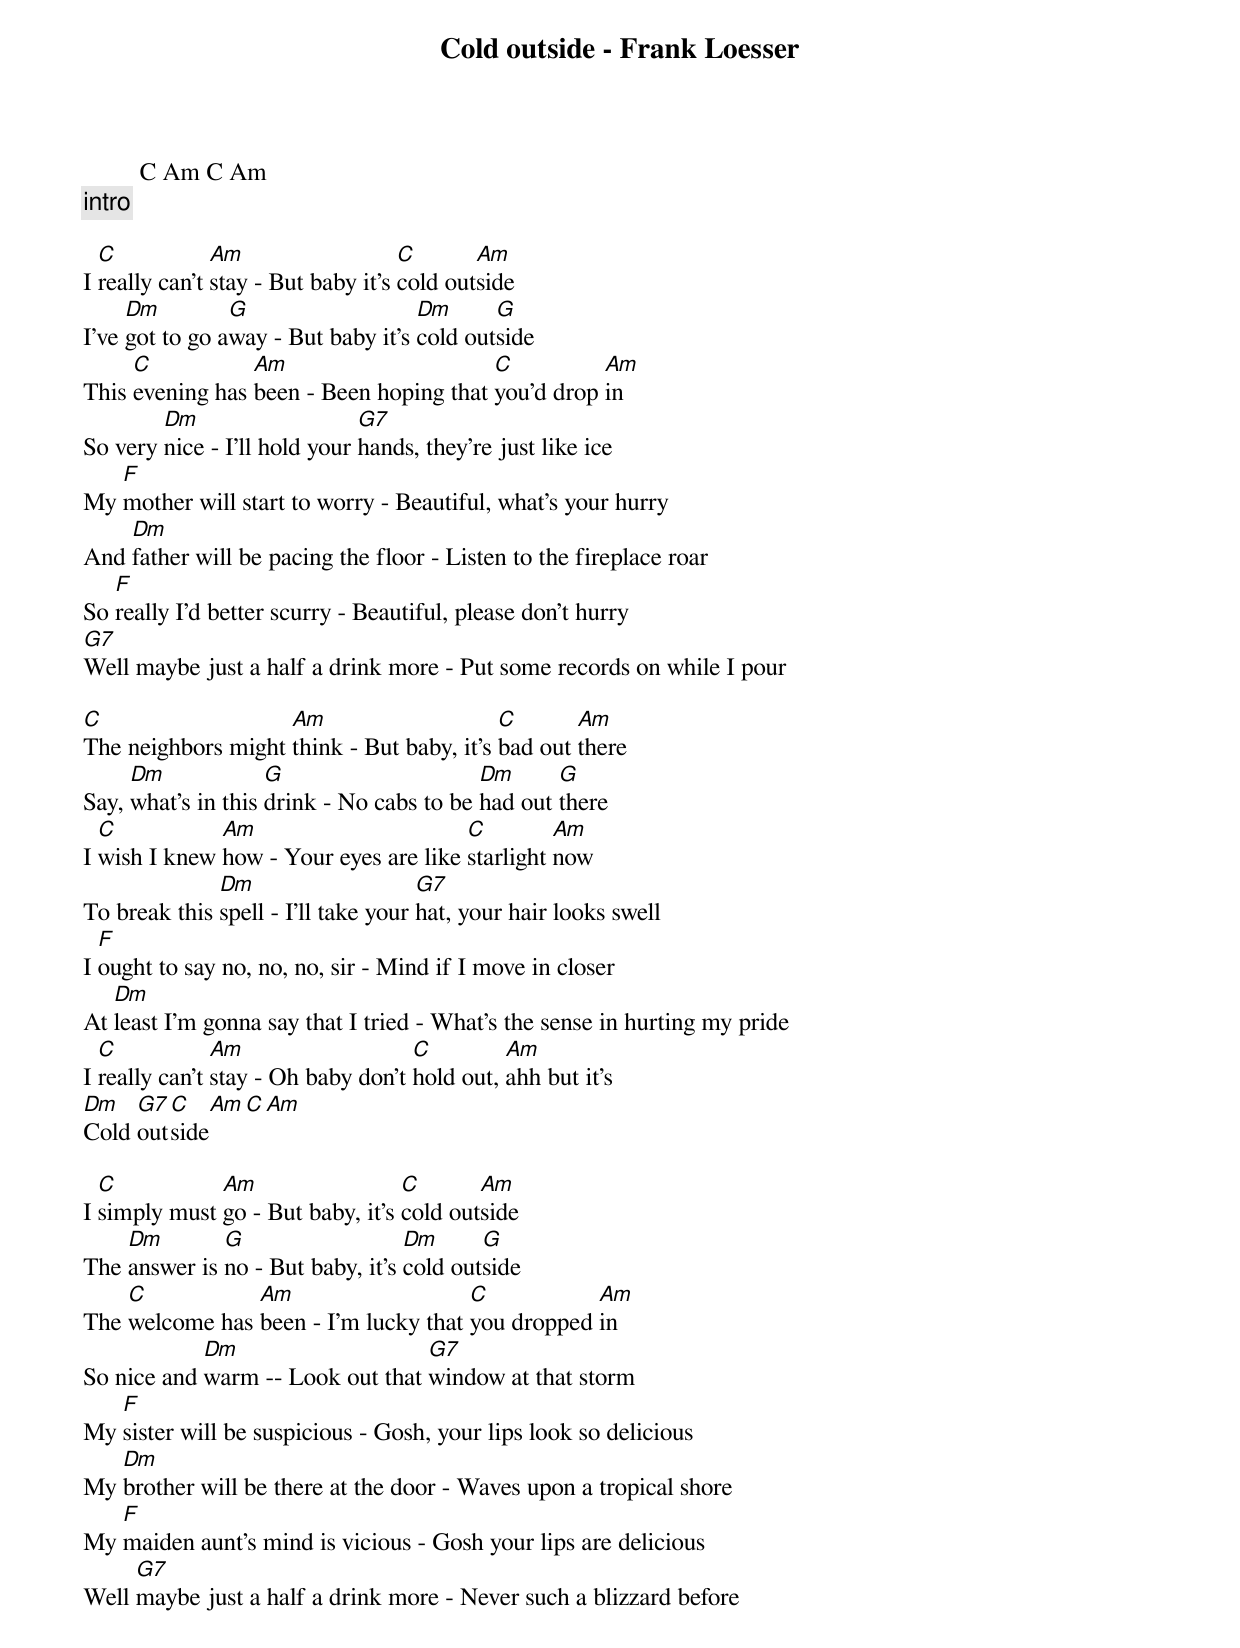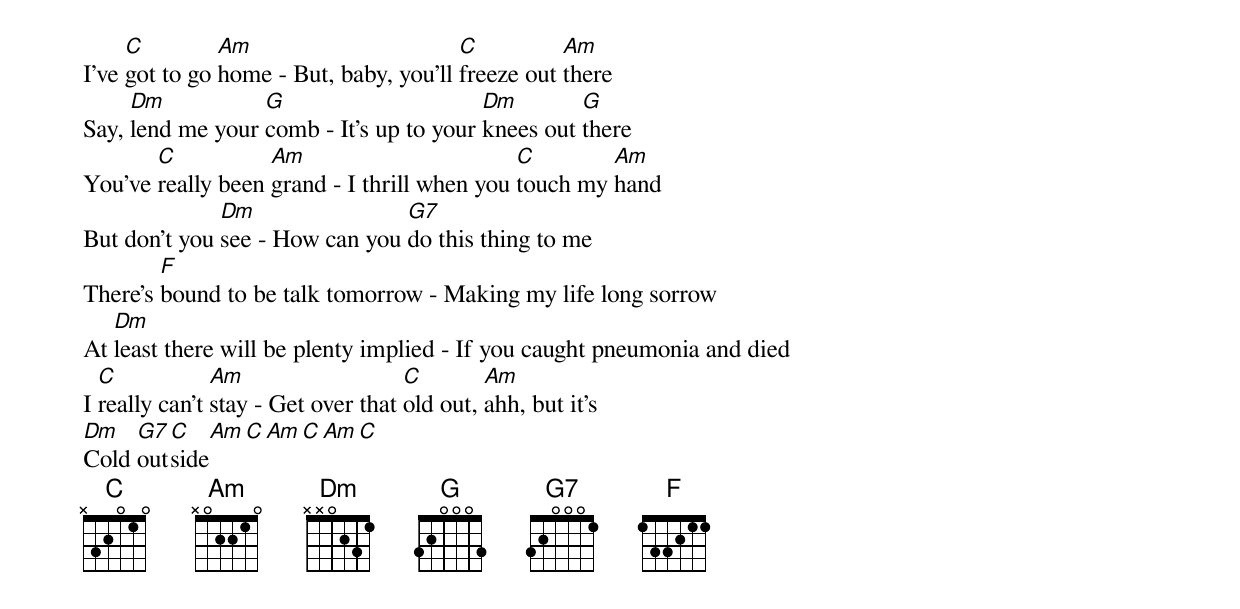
Cold outside - Frank Loesser

         C Am C Am
[intro]

  C            Am                   C       Am
I really can't stay - But baby it's cold outside
     Dm         G                   Dm      G
I've got to go away - But baby it's cold outside
     C           Am                      C          Am
This evening has been - Been hoping that you'd drop in
        Dm                    G7
So very nice - I'll hold your hands, they're just like ice
   F
My mother will start to worry - Beautiful, what's your hurry
    Dm
And father will be pacing the floor - Listen to the fireplace roar
   F
So really I'd better scurry - Beautiful, please don't hurry
G7
Well maybe just a half a drink more - Put some records on while I pour

C                   Am                     C       Am
The neighbors might think - But baby, it's bad out there
     Dm             G                     Dm      G
Say, what's in this drink - No cabs to be had out there
  C           Am                       C         Am
I wish I knew how - Your eyes are like starlight now
              Dm                     G7
To break this spell - I'll take your hat, your hair looks swell
  F
I ought to say no, no, no, sir - Mind if I move in closer
   Dm
At least I'm gonna say that I tried - What's the sense in hurting my pride
  C            Am                   C         Am
I really can't stay - Oh baby don't hold out, ahh but it's
Dm   G7 C    Am C Am
Cold outside

  C           Am                  C       Am
I simply must go - But baby, it's cold outside
    Dm        G                   Dm      G
The answer is no - But baby, it's cold outside
    C           Am                    C           Am
The welcome has been - I'm lucky that you dropped in
            Dm                    G7
So nice and warm -- Look out that window at that storm
   F
My sister will be suspicious - Gosh, your lips look so delicious
   Dm
My brother will be there at the door - Waves upon a tropical shore
   F
My maiden aunt's mind is vicious - Gosh your lips are delicious
     G7
Well maybe just a half a drink more - Never such a blizzard before

     C         Am                       C          Am
I've got to go home - But, baby, you'll freeze out there
     Dm           G                      Dm        G
Say, lend me your comb - It's up to your knees out there
       C           Am                        C        Am
You've really been grand - I thrill when you touch my hand
              Dm                G7
But don't you see - How can you do this thing to me
        F
There's bound to be talk tomorrow - Making my life long sorrow
   Dm
At least there will be plenty implied - If you caught pneumonia and died
  C            Am                   C        Am
I really can't stay - Get over that old out, ahh, but it's
Dm   G7 C    Am C Am C Am C
Cold outside
